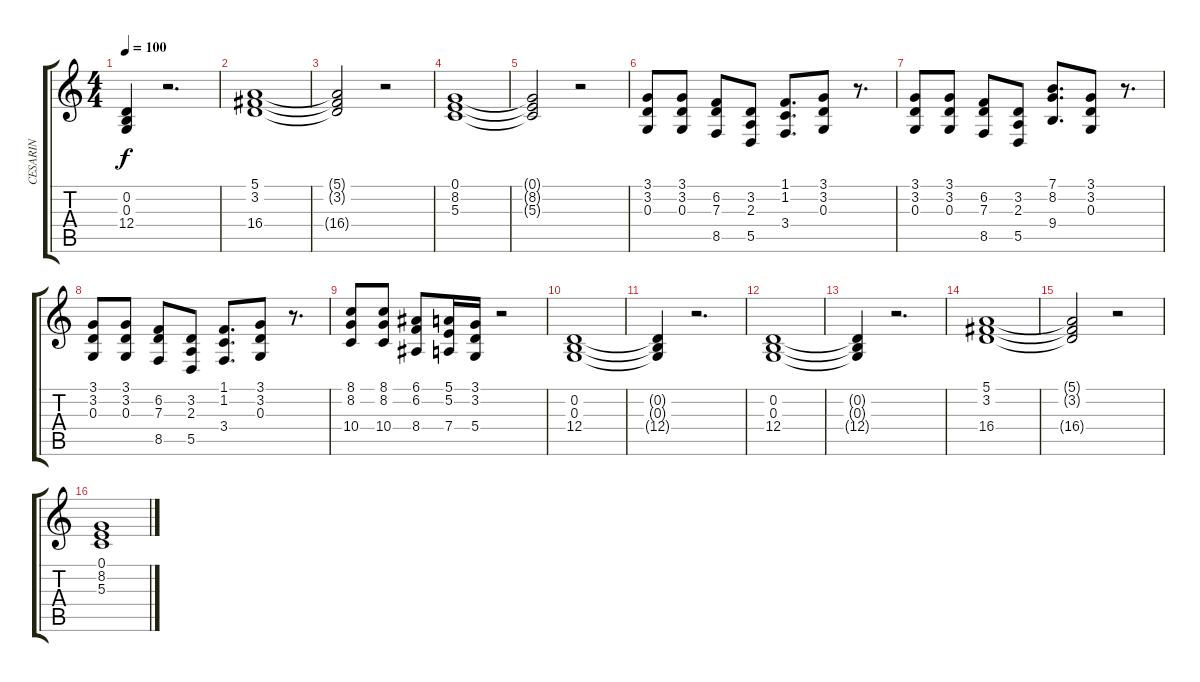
\track ("CESARIN" "CESARIN") {instrument voiceoohs}
\staff {score tabs}
\tuning (E4 B3 G3 D3 A2 E2) {hide}
\ts (4 4)
\tempo 100
\clef g2
\ks c
(0.2{t} 0.3{t} 12.4{t}).4{dy f} r.2{d} |
(5.1 3.2 16.4).1 |
(5.1{t} 3.2{t} 16.4{t}).2 r.2 |
(0.1 8.2 5.3).1 |
(0.1{t} 8.2{t} 5.3{t}).2 r.2 |
(3.1 3.2 0.3).8 (3.1 3.2 0.3).8 (6.2 7.3 8.5).8 (3.2 2.3 5.5).8 (1.1 1.2 3.4).8{d} (3.1 3.2 0.3).8 r.8{d} |
(3.1 3.2 0.3).8 (3.1 3.2 0.3).8 (6.2 7.3 8.5).8 (3.2 2.3 5.5).8 (7.1 8.2 9.4).8{d} (3.1 3.2 0.3).8 r.8{d} |
(3.1 3.2 0.3).8 (3.1 3.2 0.3).8 (6.2 7.3 8.5).8 (3.2 2.3 5.5).8 (1.1 1.2 3.4).8{d} (3.1 3.2 0.3).8 r.8{d} |
(8.1 8.2 10.4).8 (8.1 8.2 10.4).8 (6.1 6.2 8.4).8 (5.1 5.2 7.4).16 (3.1 3.2 5.4).16 r.2 |
(0.2 0.3 12.4).1 |
(0.2{t} 0.3{t} 12.4{t}).4 r.2{d} |
(0.2 0.3 12.4).1 |
(0.2{t} 0.3{t} 12.4{t}).4 r.2{d} |
(5.1 3.2 16.4).1 |
(5.1{t} 3.2{t} 16.4{t}).2 r.2 |
(0.1 8.2 5.3).1
